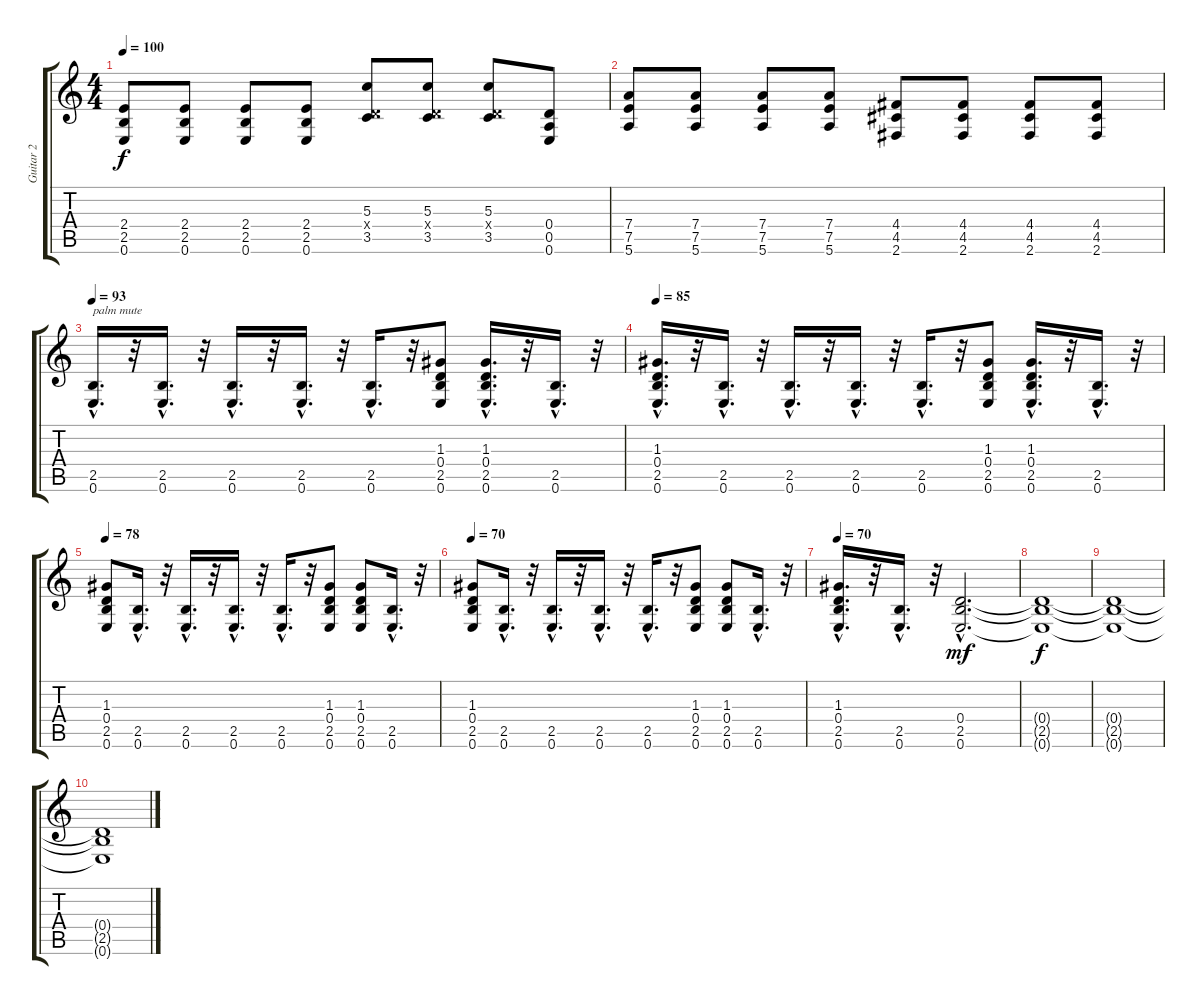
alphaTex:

\track ("Guitar 2" "Guitar 2") {instrument overdrivenguitar}
\staff {score tabs}
\tuning (E4 B3 G3 D3 A2 E2) {hide}
\ts (4 4)
\tempo 100
\clef g2
\ks c
(2.4 2.5 0.6).8{dy f} (2.4 2.5 0.6).8 (2.4 2.5 0.6).8 (2.4 2.5 0.6).8 (5.3 0.4{x} 3.5).8 (5.3 0.4{x} 3.5).8 (5.3 0.4{x} 3.5).8 (0.4 0.5 0.6).8 |
(7.4 7.5 5.6).8 (7.4 7.5 5.6).8 (7.4 7.5 5.6).8 (7.4 7.5 5.6).8 (4.4 4.5 2.6).8 (4.4 4.5 2.6).8 (4.4 4.5 2.6).8 (4.4 4.5 2.6).8 |
\tempo 93
(2.5{hac} 0.6{hac}).16{d txt "palm mute"} r.32 (2.5{hac} 0.6{hac}).16{d} r.32 (2.5{hac} 0.6{hac}).16{d} r.32 (2.5{hac} 0.6{hac}).16{d} r.32 (2.5{hac} 0.6{hac}).16{d} r.32 (1.3 0.4 2.5 0.6).8 (1.3{hac} 0.4{hac} 2.5{hac} 0.6{hac}).16{d} r.32 (2.5{hac} 0.6{hac}).16{d} r.32 |
\tempo 85
(1.3{hac} 0.4{hac} 2.5{hac} 0.6{hac}).16{d} r.32 (2.5{hac} 0.6{hac}).16{d} r.32 (2.5{hac} 0.6{hac}).16{d} r.32 (2.5{hac} 0.6{hac}).16{d} r.32 (2.5{hac} 0.6{hac}).16{d} r.32 (1.3 0.4 2.5 0.6).8 (1.3{hac} 0.4{hac} 2.5{hac} 0.6{hac}).16{d} r.32 (2.5{hac} 0.6{hac}).16{d} r.32 |
\tempo 78
(1.3 0.4 2.5 0.6).8 (2.5{hac} 0.6{hac}).16{d} r.32 (2.5{hac} 0.6{hac}).16{d} r.32 (2.5{hac} 0.6{hac}).16{d} r.32 (2.5{hac} 0.6{hac}).16{d} r.32 (1.3 0.4 2.5 0.6).8 (1.3 0.4 2.5 0.6).8 (2.5{hac} 0.6{hac}).16{d} r.32 |
\tempo 70
(1.3 0.4 2.5 0.6).8 (2.5{hac} 0.6{hac}).16{d} r.32 (2.5{hac} 0.6{hac}).16{d} r.32 (2.5{hac} 0.6{hac}).16{d} r.32 (2.5{hac} 0.6{hac}).16{d} r.32 (1.3 0.4 2.5 0.6).8 (1.3 0.4 2.5 0.6).8 (2.5{hac} 0.6{hac}).16{d} r.32 |
\tempo 70
(1.3{hac} 0.4{hac} 2.5{hac} 0.6{hac}).16{d} r.32 (2.5{hac} 0.6{hac}).16{d} r.32 (0.4{hac} 2.5{hac} 0.6{hac}).2{d dy mf} |
(0.4{t} 2.5{t} 0.6{t}).1{dy f} |
(0.4{t} 2.5{t} 0.6{t}).1{volume 0} |
(0.4{t} 2.5{t} 0.6{t}).1
